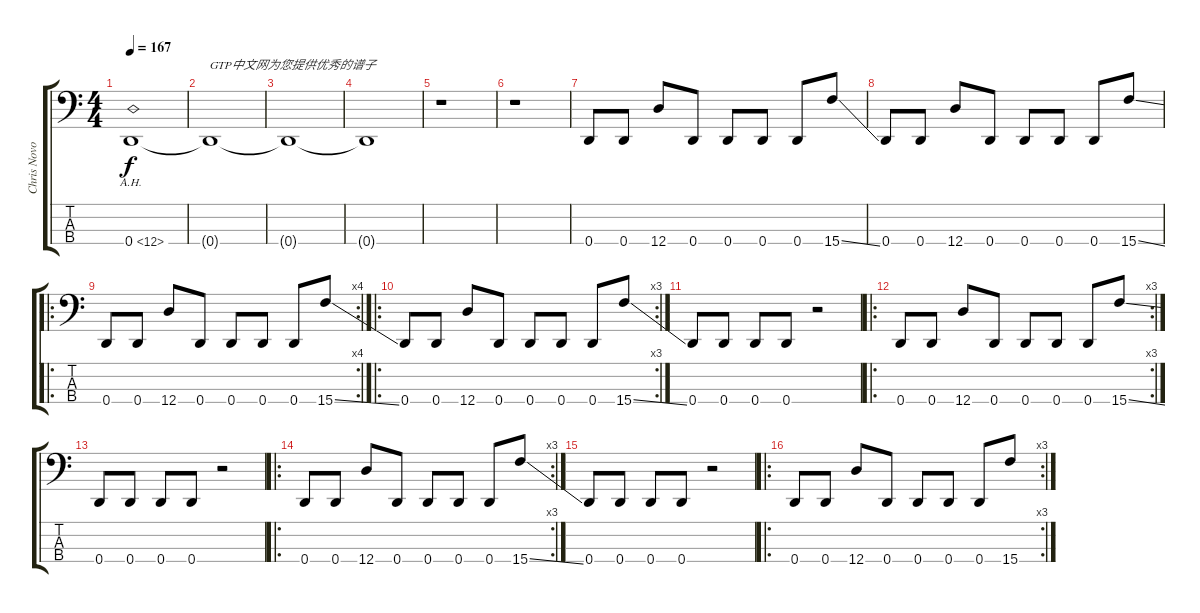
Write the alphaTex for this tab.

\track ("Chris Novoselic" "Chris Novo") {instrument electricbasspick}
\staff {score tabs}
\tuning (G2 D2 A1 D1) {hide}
\ts (4 4)
\tempo 167
\clef f4
\ks c
0.4{ah 12}.1{dy f instrument electricbasspick} |
0.4{t}.1{txt "GTP中文网为您提供优秀的谱子"} |
0.4{t}.1 |
0.4{t}.1 |
r.1 |
r.1 |
0.4.8 0.4.8 12.4.8 0.4.8 0.4.8 0.4.8 0.4.8 15.4{ss}.8 |
0.4.8 0.4.8 12.4.8 0.4.8 0.4.8 0.4.8 0.4.8 15.4{ss}.8 |
\ro
\rc 4
0.4.8 0.4.8 12.4.8 0.4.8 0.4.8 0.4.8 0.4.8 15.4{ss}.8 |
\ro
\rc 3
0.4.8 0.4.8 12.4.8 0.4.8 0.4.8 0.4.8 0.4.8 15.4{ss}.8 |
0.4.8 0.4.8 0.4.8 0.4.8 r.2 |
\ro
\rc 3
0.4.8 0.4.8 12.4.8 0.4.8 0.4.8 0.4.8 0.4.8 15.4{ss}.8 |
0.4.8 0.4.8 0.4.8 0.4.8 r.2 |
\ro
\rc 3
0.4.8 0.4.8 12.4.8 0.4.8 0.4.8 0.4.8 0.4.8 15.4{ss}.8 |
0.4.8 0.4.8 0.4.8 0.4.8 r.2 |
\ro
\rc 3
0.4.8 0.4.8 12.4.8 0.4.8 0.4.8 0.4.8 0.4.8 15.4{ss}.8
